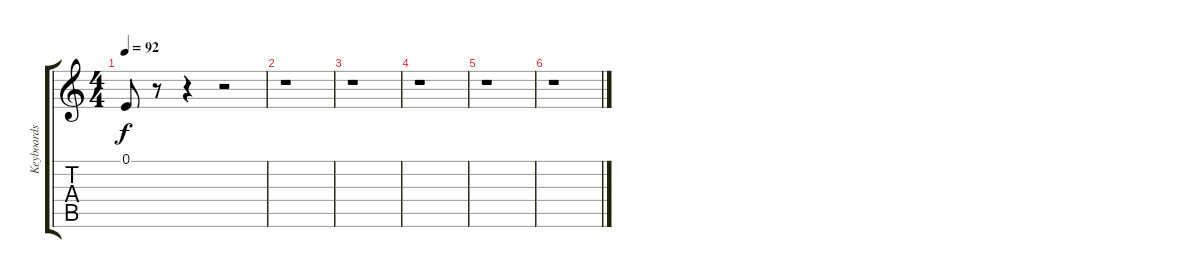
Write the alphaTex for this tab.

\track ("Keyboards" "Keyboards") {instrument pad4choir}
\staff {score tabs}
\tuning (E4 B3 G3 D3 A2 E2) {hide}
\ts (4 4)
\tempo 92
\clef g2
\ks c
0.1.8{dy f} r.8 r.4 r.2 |
r.1 |
r.1 |
r.1 |
r.1 |
r.1
